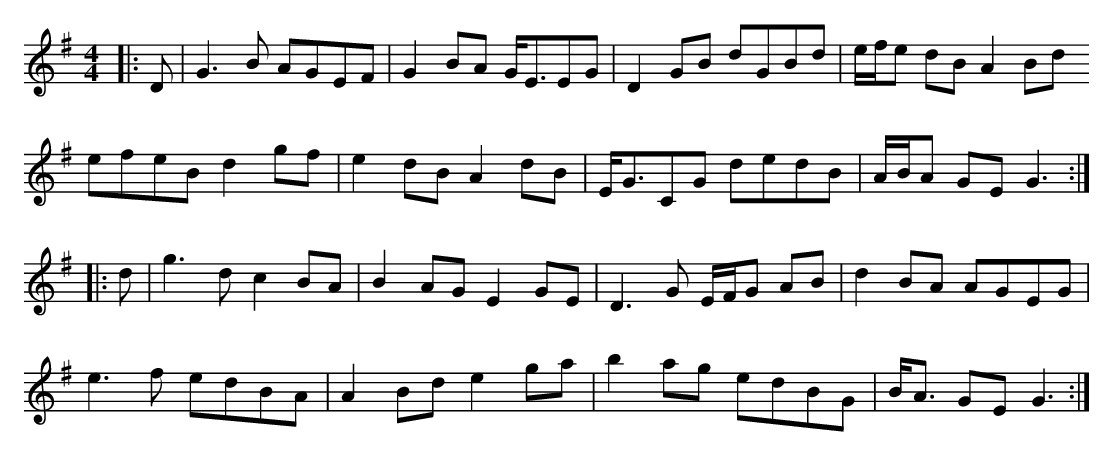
X:1
M:4/4
K:G
|:D|G3 B AGEF|G2 BA G<EEG|D2 GB dGBd|e/f/e dB A2 Bd
efeB d2 gf|e2 dB A2 dB|E<GCG dedB|A/B/A GE G3:|
|:d|g3 d c2 BA|B2 AG E2 GE|D3 G E/F/G AB|d2 BA AGEG|
e3 f edBA|A2 Bd e2 ga|b2 ag edBG|B<A GE G3:|
